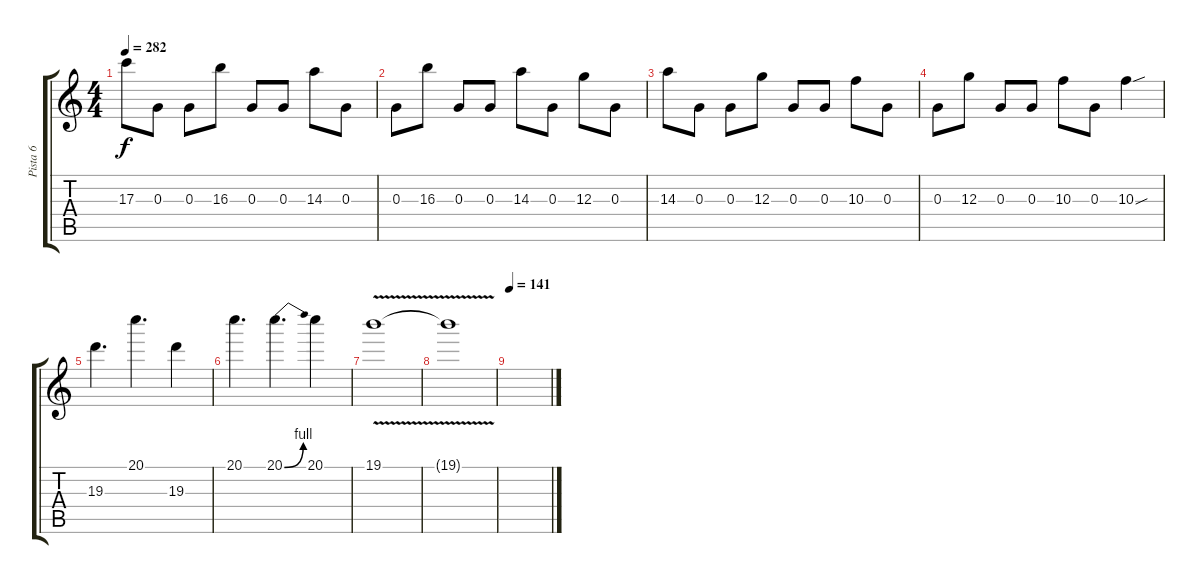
\track ("Pista 6" "Pista 6") {instrument overdrivenguitar}
\staff {score tabs}
\tuning (E4 B3 G3 D3 A2 E2) {hide}
\ts (4 4)
\tempo 282
\clef g2
\ks c
17.3.8{dy f} 0.3.8 0.3.8 16.3.8 0.3.8 0.3.8 14.3.8 0.3.8 |
0.3.8 16.3.8 0.3.8 0.3.8 14.3.8 0.3.8 12.3.8 0.3.8 |
14.3.8 0.3.8 0.3.8 12.3.8 0.3.8 0.3.8 10.3.8 0.3.8 |
0.3.8 12.3.8 0.3.8 0.3.8 10.3.8 0.3.8 10.3{sou}.4 |
19.3.4{d} 20.1.4{d} 19.3.4 |
20.1.4{d} 20.1{be (bend 0 0 60 4)}.4{d} 20.1.4 |
19.1{v}.1 |
19.1{t}.1 |
\tempo 141
